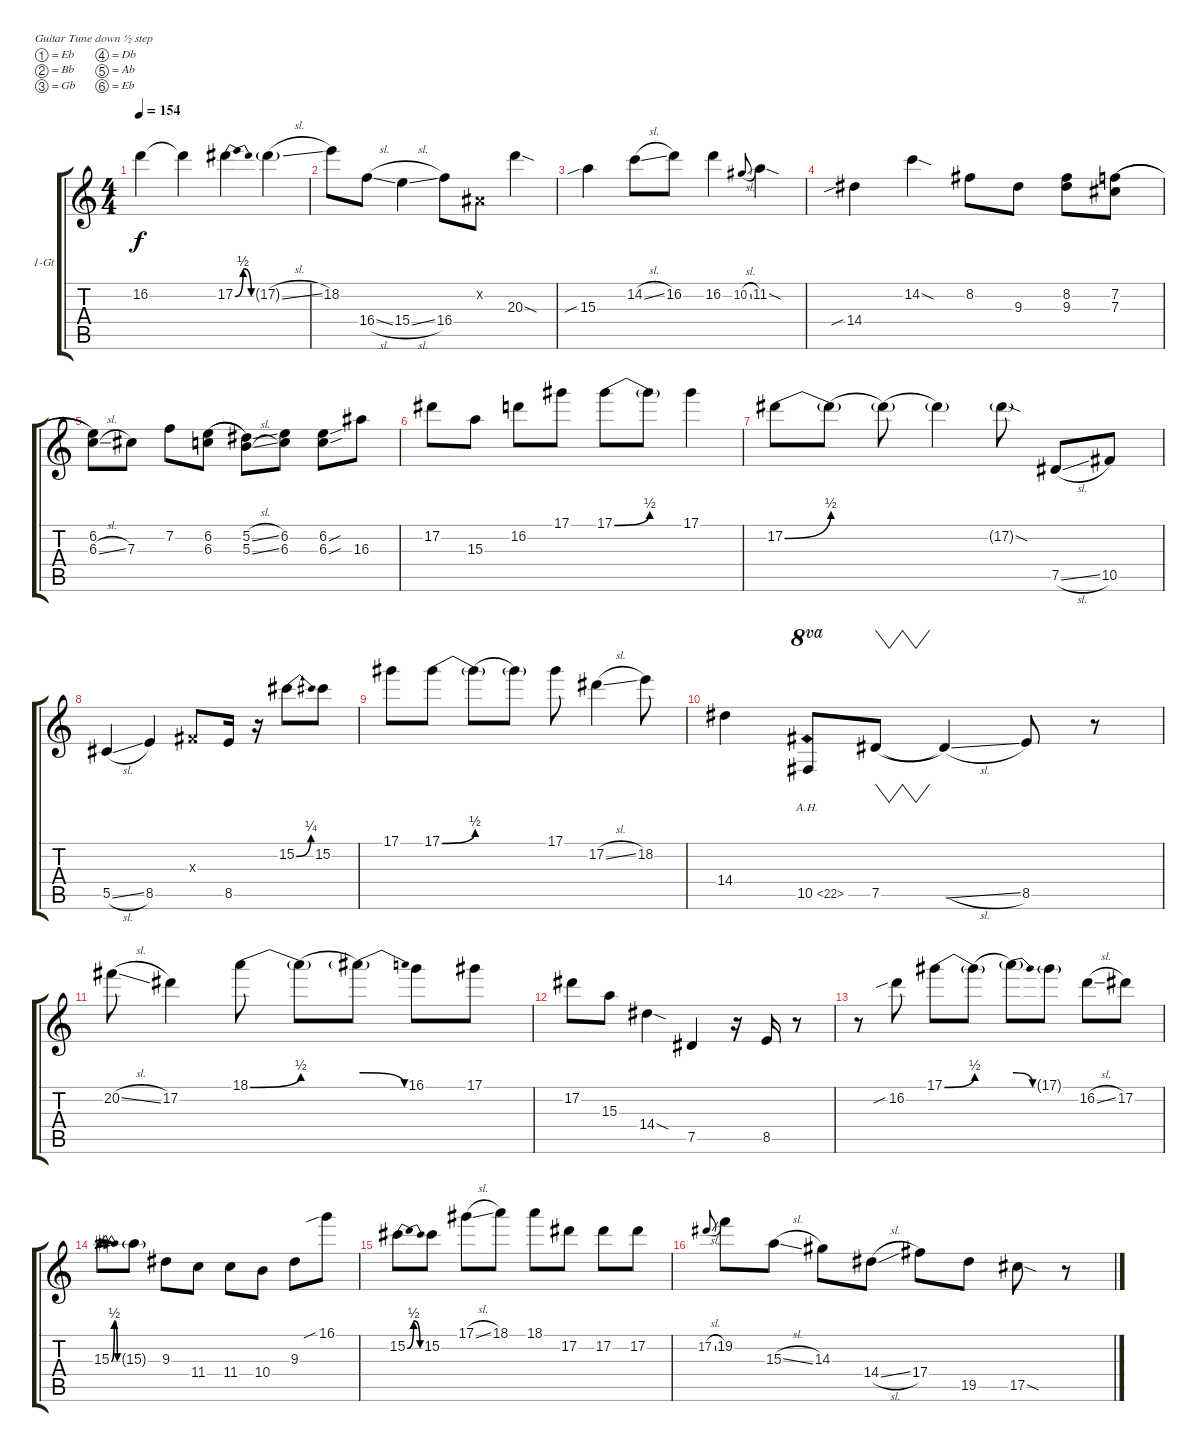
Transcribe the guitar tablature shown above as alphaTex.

\defaultSystemsLayout 4
\bracketExtendMode groupsimilarinstruments
\firstSystemTrackNameOrientation horizontal
\otherSystemsTrackNameOrientation horizontal
\track ("1 Guitar" "1-Gt") {instrument distortionguitar}
\staff {score tabs}
\tuning (Eb4 Bb3 Gb3 Db3 Ab2 Eb2)
\ts (4 4)
\tempo 154
\clef g2
\scale
1.03909
\ks c
16.2{t}.4{dy f} 16.2{t}.4 17.2{be (bendrelease 0 0 10.2 2 20.4 2 30 0)}.4 17.2{sl g}.4 |
\scale
0.960908 18.2.8 16.4{sl}.8 15.4{sl}.4 16.4.8 0.2{x}.8 20.3{sod}.4 |
\scale
1.03909 15.3{sib}.4 14.2{sl}.8 16.2.8 16.2.4 10.2{sl}.8{gr onbeat} 11.2{sod}.4 |
\scale
0.960908 14.4{sib}.4 14.2{sod}.4 8.2.8 9.3.8 (9.3 8.2).8 (7.3 7.2).8{legatoorigin} |
\scale
1.03909 (6.3{sl} 6.2).8 7.3.8 7.2.8 (6.2 6.3).8{legatoorigin} (5.2{sl} 5.3{sl}).8 (6.2 6.3).8 (6.3{sou} 6.2{sou}).8 16.3.8 |
\scale
0.960908 17.2.8 15.3.8 16.2.8 17.1.8 17.1{be (bend 0 0 14.399999999999999 2)}.8 17.1{be (hold 0 0 60 0) t}.8 17.1.4 |
\scale
1.03909 17.2{be (bend 0 0 15.6 2)}.8 17.2{be (hold 0 0 60 0) t}.8 17.2{be (hold 0 0 60 0) t}.8 17.2{be (hold 0 0 60 0) t}.4 17.2{sod g}.8 7.5{sl}.8 10.5.8 |
\scale
0.960908 5.5{sl}.4 8.5.4 0.3{x}.8 8.5.16 r.16 15.2{be (bend 0 0 15.6 1)}.8 15.2.8 |
\scale
1.03909 17.1.8 17.1{be (bend 0 0 15.6 2)}.8 17.1{be (hold 0 0 60 0) t}.8 17.1{be (hold 0 0 60 0) t}.8 17.1.8 17.2{sl}.4 18.2.8 |
\scale
0.960908 14.4.4 10.5{ah 12}.8{ot 8va} 7.5.8{vw legatoorigin} 7.5{sl t}.4 8.5.8 r.8 |
\scale
1.03909 20.2{sl}.8 17.2.4 18.1{be (bend 0 0 15.6 2)}.8 18.1{be (hold 0 0 60 0) t}.8 18.1{be (release 0 2 15 0) t}.8 16.1.8 17.1.8 |
\scale
0.960908 17.2.8 15.3.8 14.4{sod}.4 7.5.4 r.16 8.5.16 r.8 |
\scale
1.03909 r.8 16.2{sib}.8 17.1{be (bend 0 0 16.2 2)}.8 17.1{be (hold 0 0 60 0) t}.8 17.1{be (release 0 2 15 0) t}.8 17.1{g}.8 16.2{sl}.8 17.2.8 |
\scale
0.960908 15.3{be (bendrelease 0 0 10.2 2 20.4 2 30 0)}.8 15.3{g}.8 9.3.8 11.4.8 11.4.8 10.4.8 9.3.8 16.1{sib}.8 |
\scale
1.03909 15.2{be (bendrelease 0 0 10.2 2 20.4 2 30 0)}.8 15.2.8 17.1{sl}.8 18.1.8 18.1.8 17.2.8 17.2.8 17.2.8 |
\scale
0.960908 17.2{sl}.8{gr onbeat} 19.2.8 15.3{sl}.8 14.3.8 14.4{sl}.8 17.4.8 19.5.8 17.5{sod}.8 r.8
